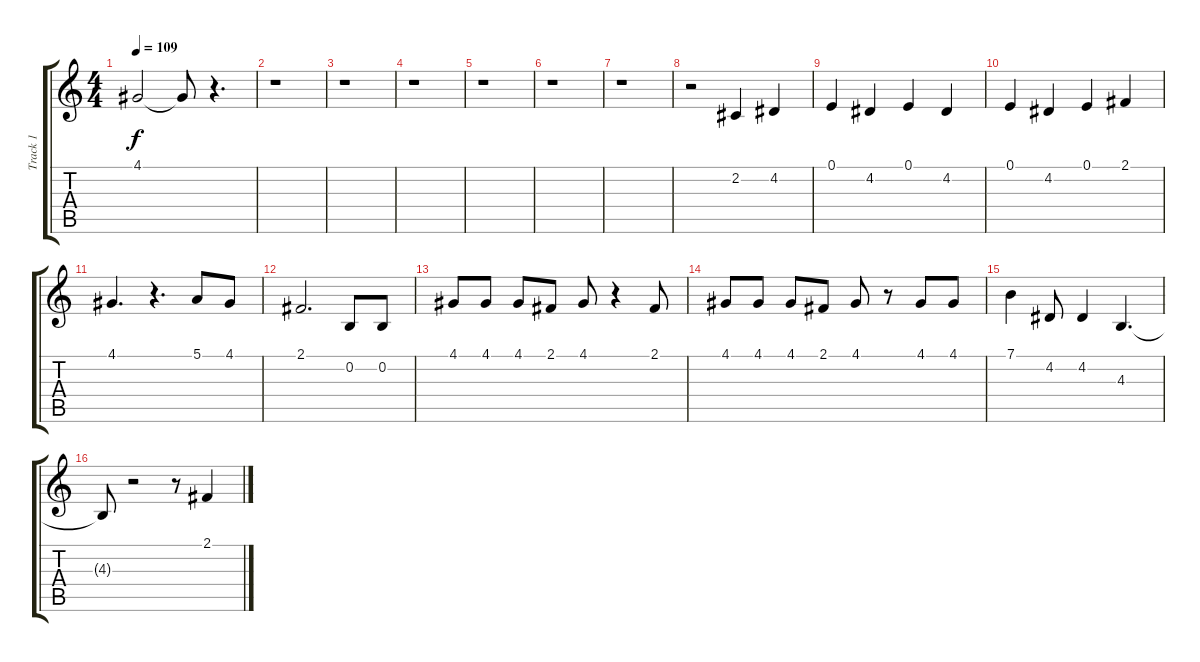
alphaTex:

\track ("Track 1" "Track 1") {instrument voiceoohs}
\staff {score tabs}
\tuning (E4 B3 G3 D3 A2 E2) {hide}
\ts (4 4)
\tempo 109
\clef g2
\ks c
4.1.2{dy f} 4.1{t}.8 r.4{d} |
r.1 |
r.1 |
r.1 |
r.1 |
r.1 |
r.1 |
r.2 2.2.4 4.2.4 |
0.1.4 4.2.4 0.1.4 4.2.4 |
0.1.4 4.2.4 0.1.4 2.1.4 |
4.1.4{d} r.4{d} 5.1.8 4.1.8 |
2.1.2{d} 0.2.8 0.2.8 |
4.1.8 4.1.8 4.1.8 2.1.8 4.1.8 r.4 2.1.8 |
4.1.8 4.1.8 4.1.8 2.1.8 4.1.8 r.8 4.1.8 4.1.8 |
7.1.4 4.2.8 4.2.4 4.3.4{d} |
4.3{t}.8 r.2 r.8 2.1.4
